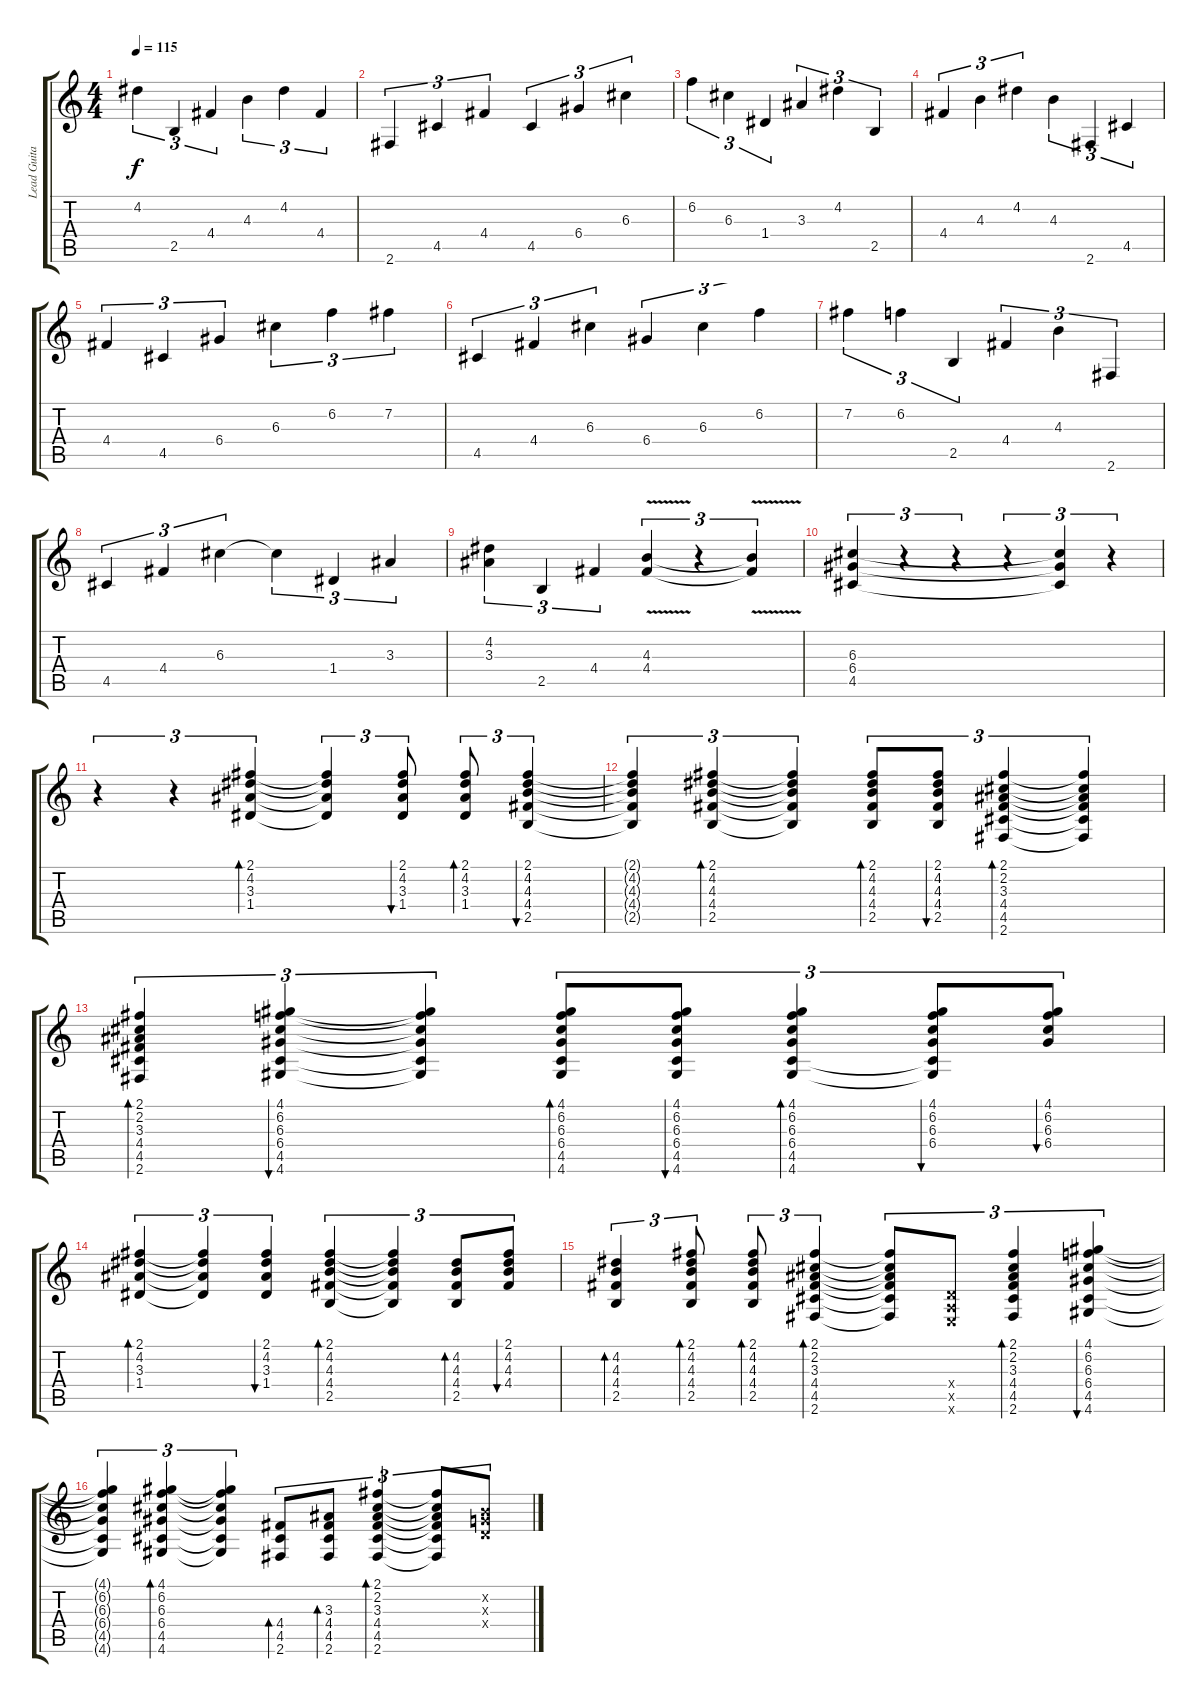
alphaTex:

\track ("Lead Guitar" "Lead Guita") {instrument distortionguitar}
\staff {score tabs}
\tuning (E4 B3 G3 D3 A2 E2) {hide}
\ts (4 4)
\tempo 115
\clef g2
\ks c
4.2.4{tu (3 2) dy f} 2.5.4{tu (3 2)} 4.4.4{tu (3 2)} 4.3.4{tu (3 2)} 4.2.4{tu (3 2)} 4.4.4{tu (3 2)} |
2.6.4{tu (3 2)} 4.5.4{tu (3 2)} 4.4.4{tu (3 2)} 4.5.4{tu (3 2)} 6.4.4{tu (3 2)} 6.3.4{tu (3 2)} |
6.2.4{tu (3 2)} 6.3.4{tu (3 2)} 1.4.4{tu (3 2)} 3.3.4{tu (3 2)} 4.2.4{tu (3 2)} 2.5.4{tu (3 2)} |
4.4.4{tu (3 2)} 4.3.4{tu (3 2)} 4.2.4{tu (3 2)} 4.3.4{tu (3 2)} 2.6.4{tu (3 2)} 4.5.4{tu (3 2)} |
4.4.4{tu (3 2)} 4.5.4{tu (3 2)} 6.4.4{tu (3 2)} 6.3.4{tu (3 2)} 6.2.4{tu (3 2)} 7.2.4{tu (3 2)} |
4.5.4{tu (3 2)} 4.4.4{tu (3 2)} 6.3.4{tu (3 2)} 6.4.4{tu (3 2)} 6.3.4{tu (3 2)} 6.2.4{tu (3 2)} |
7.2.4{tu (3 2)} 6.2.4{tu (3 2)} 2.5.4{tu (3 2)} 4.4.4{tu (3 2)} 4.3.4{tu (3 2)} 2.6.4{tu (3 2)} |
4.5.4{tu (3 2)} 4.4.4{tu (3 2)} 6.3.4{tu (3 2)} 6.3{t}.4{tu (3 2)} 1.4.4{tu (3 2)} 3.3.4{tu (3 2)} |
(4.2 3.3).4{tu (3 2)} 2.5.4{tu (3 2)} 4.4.4{tu (3 2)} (4.3{v} 4.4{v}).4{tu (3 2)} r.4{tu (3 2)} (4.3{t} 4.4{t}).4{tu (3 2)} |
(6.3 6.4 4.5).4{tu (3 2)} r.4{tu (3 2)} r.4{tu (3 2)} r.4{tu (3 2)} (6.3{t} 6.4{t} 4.5{t}).4{tu (3 2)} r.4{tu (3 2)} |
r.4{tu (3 2)} r.4{tu (3 2)} (2.1 4.2 3.3 1.4).4{tu (3 2) bd 60 volume 16 instrument acousticguitarsteel} (2.1{t} 4.2{t} 3.3{t} 1.4{t}).4{tu (3 2)} (2.1 4.2 3.3 1.4).8{tu (3 2) bu 60} (2.1 4.2 3.3 1.4).8{tu (3 2) bd 60} (2.1 4.2 4.3 4.4 2.5).4{tu (3 2) bu 60} |
(2.1{t} 4.2{t} 4.3{t} 4.4{t} 2.5{t}).4{tu (3 2)} (2.1 4.2 4.3 4.4 2.5).4{tu (3 2) bd 60} (2.1{t} 4.2{t} 4.3{t} 4.4{t} 2.5{t}).4{tu (3 2)} (2.1 4.2 4.3 4.4 2.5).8{tu (3 2) bd 60} (2.1 4.2 4.3 4.4 2.5).8{tu (3 2) bu 60} (2.1 2.2 3.3 4.4 4.5 2.6).4{tu (3 2) bd 60} (2.1{t} 2.2{t} 3.3{t} 4.4{t} 4.5{t} 2.6{t}).4{tu (3 2)} |
(2.1 2.2 3.3 4.4 4.5 2.6).4{tu (3 2) bd 60} (4.1 6.2 6.3 6.4 4.5 4.6).4{tu (3 2) bu 60} (4.1{t} 6.2{t} 6.3{t} 6.4{t} 4.5{t} 4.6{t}).4{tu (3 2)} (4.1 6.2 6.3 6.4 4.5 4.6).8{tu (3 2) bd 30} (4.1 6.2 6.3 6.4 4.5 4.6).8{tu (3 2) bu 30} (4.1 6.2 6.3 6.4 4.5 4.6).4{tu (3 2) bd 60} (4.1 6.2 6.3 6.4 4.5{t} 4.6{t}).8{tu (3 2) bu 60} (4.1 6.2 6.3 6.4).8{tu (3 2) bu 60} |
(2.1 4.2 3.3 1.4).4{tu (3 2) bd 60} (2.1{t} 4.2{t} 3.3{t} 1.4{t}).4{tu (3 2)} (2.1 4.2 3.3 1.4).4{tu (3 2) bu 240} (2.1 4.2 4.3 4.4 2.5).4{tu (3 2) bd 60} (2.1{t} 4.2{t} 4.3{t} 4.4{t} 2.5{t}).4{tu (3 2)} (4.2 4.3 4.4 2.5).8{tu (3 2) bd 60} (2.1 4.2 4.3 4.4).8{tu (3 2) bu 60} |
(4.2 4.3 4.4 2.5).4{tu (3 2) bd 60} (2.1 4.2 4.3 4.4 2.5).8{tu (3 2) bd 60} (2.1 4.2 4.3 4.4 2.5).8{tu (3 2) bd 60} (2.1 2.2 3.3 4.4 4.5 2.6).4{tu (3 2) bd 60} (2.1{t} 2.2{t} 3.3{t} 4.4{t} 4.5{t} 2.6{t}).8{tu (3 2)} (0.4{x} 0.5{x} 0.6{x}).8{tu (3 2)} (2.1 2.2 3.3 4.4 4.5 2.6).4{tu (3 2) bd 60} (4.1 6.2 6.3 6.4 4.5 4.6).4{tu (3 2) bu 60} |
(4.1{t} 6.2{t} 6.3{t} 6.4{t} 4.5{t} 4.6{t}).4{tu (3 2)} (4.1 6.2 6.3 6.4 4.5 4.6).4{tu (3 2) bd 60} (4.1{t} 6.2{t} 6.3{t} 6.4{t} 4.5{t} 4.6{t}).4{tu (3 2)} (4.4 4.5 2.6).8{tu (3 2) bd 60} (3.3 4.4 4.5 2.6).8{tu (3 2) bd 60} (2.1 2.2 3.3 4.4 4.5 2.6).4{tu (3 2) bd 60} (2.1{t} 2.2{t} 3.3{t} 4.4{t} 4.5{t} 2.6{t}).8{tu (3 2)} (0.2{x} 0.3{x} 0.4{x}).8{tu (3 2)}
